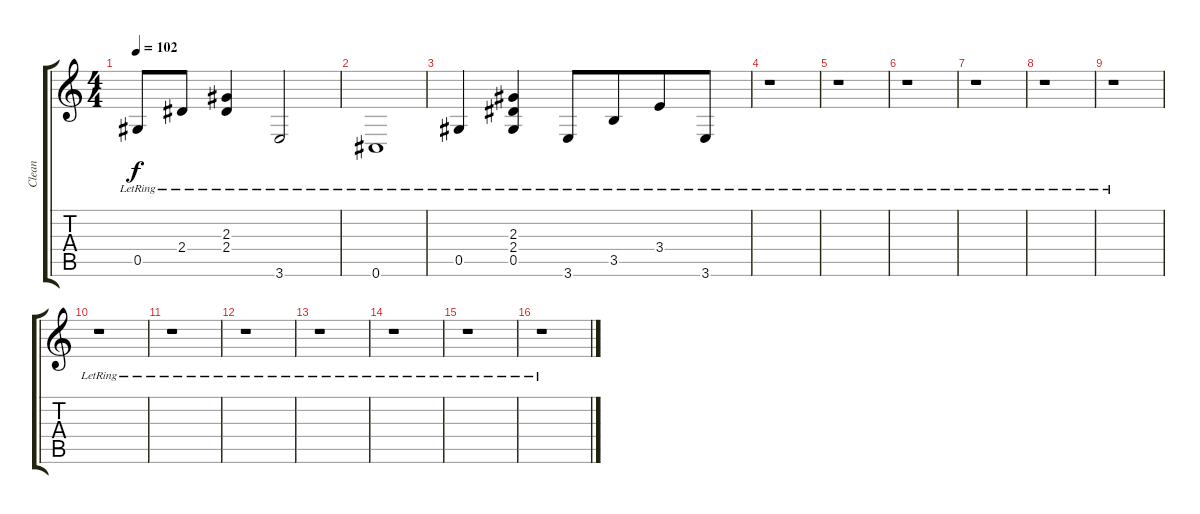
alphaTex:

\track ("Clean" "Clean") {instrument electricguitarclean}
\staff {score tabs}
\tuning (Eb4 Bb3 Gb3 Db3 Ab2 Db2) {hide}
\ts (4 4)
\tempo 102
\clef g2
\ks c
0.5{lr}.8{dy f beam merge} 2.4{lr}.8{beam merge} (2.3{lr} 2.4{lr}).4{beam merge} 3.6{lr}.2 |
0.6{lr}.1 |
0.5{lr}.4{beam merge} (2.3{lr} 2.4{lr} 0.5{lr}).4{beam merge} 3.6{lr}.8{beam merge} 3.5{lr}.8{beam merge} 3.4{lr}.8{beam merge} 3.6{lr}.8 |
r.1 |
r.1 |
r.1 |
r.1 |
r.1 |
r.1 |
r.1 |
r.1 |
r.1 |
r.1 |
r.1 |
r.1 |
r.1
